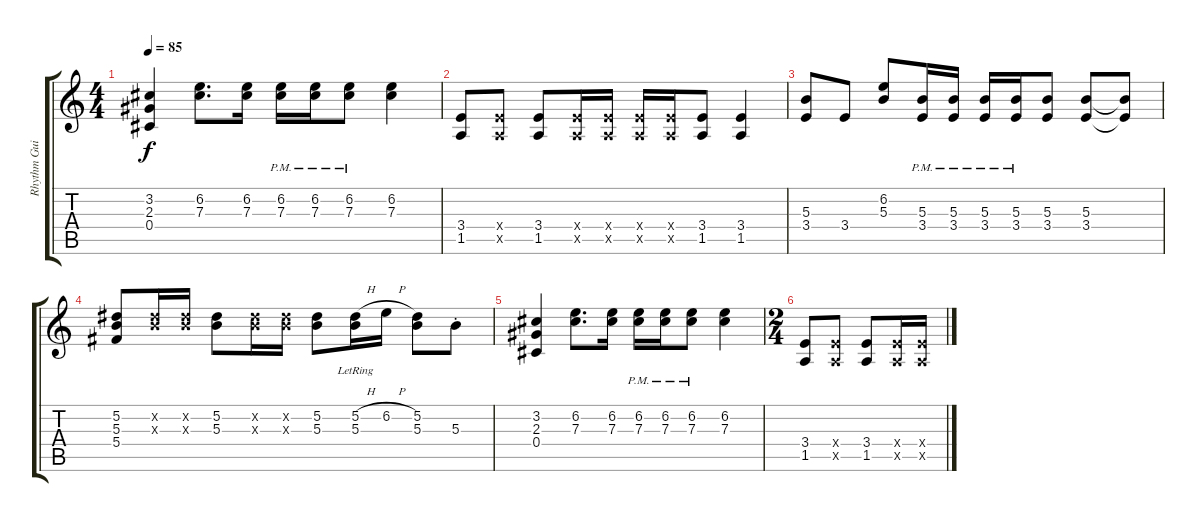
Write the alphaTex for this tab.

\track ("Rhythm Guitar" "Rhythm Gui") {instrument overdrivenguitar}
\staff {score tabs}
\tuning (Eb4 Bb3 Gb3 Db3 Ab2 Eb2) {hide}
\ts (4 4)
\tempo 85
\clef g2
\ks c
(3.2 2.3 0.4).4{dy f} (6.2 7.3).8{d} (6.2 7.3).16 (6.2{pm} 7.3{pm}).16 (6.2{pm} 7.3{pm}).16 (6.2{pm} 7.3{pm}).8 (6.2 7.3).4 |
(3.4 1.5).8 (3.4{x} 1.5{x}).8 (3.4 1.5).8 (3.4{x} 1.5{x}).16 (3.4{x} 1.5{x}).16 (3.4{x} 1.5{x}).16 (3.4{x} 1.5{x}).16 (3.4 1.5).8 (3.4 1.5).4 |
(5.3 3.4).8 3.4.8 (6.2 5.3).8 (5.3{pm} 3.4{pm}).16 (5.3{pm} 3.4{pm}).16 (5.3{pm} 3.4{pm}).16 (5.3{pm} 3.4{pm}).16 (5.3 3.4).8 (5.3 3.4).8 (5.3{t} 3.4{t}).8 |
(5.2 5.3 5.4).8 (5.2{x} 5.3{x}).16 (5.2{x} 5.3{x}).16 (5.2 5.3).8 (5.2{x} 5.3{x}).16 (5.2{x} 5.3{x}).16 (5.2 5.3).8 (5.2{h} 5.3{lr}).16 6.2{h}.16 (5.2 5.3).8 5.3{st}.8 |
(3.2 2.3 0.4).4 (6.2 7.3).8{d} (6.2 7.3).16 (6.2{pm} 7.3{pm}).16 (6.2{pm} 7.3{pm}).16 (6.2{pm} 7.3{pm}).8 (6.2 7.3).4 |
\ts (2 4)
(3.4 1.5).8 (3.4{x} 1.5{x}).8 (3.4 1.5).8 (3.4{x} 1.5{x}).16 (3.4{x} 1.5{x}).16
